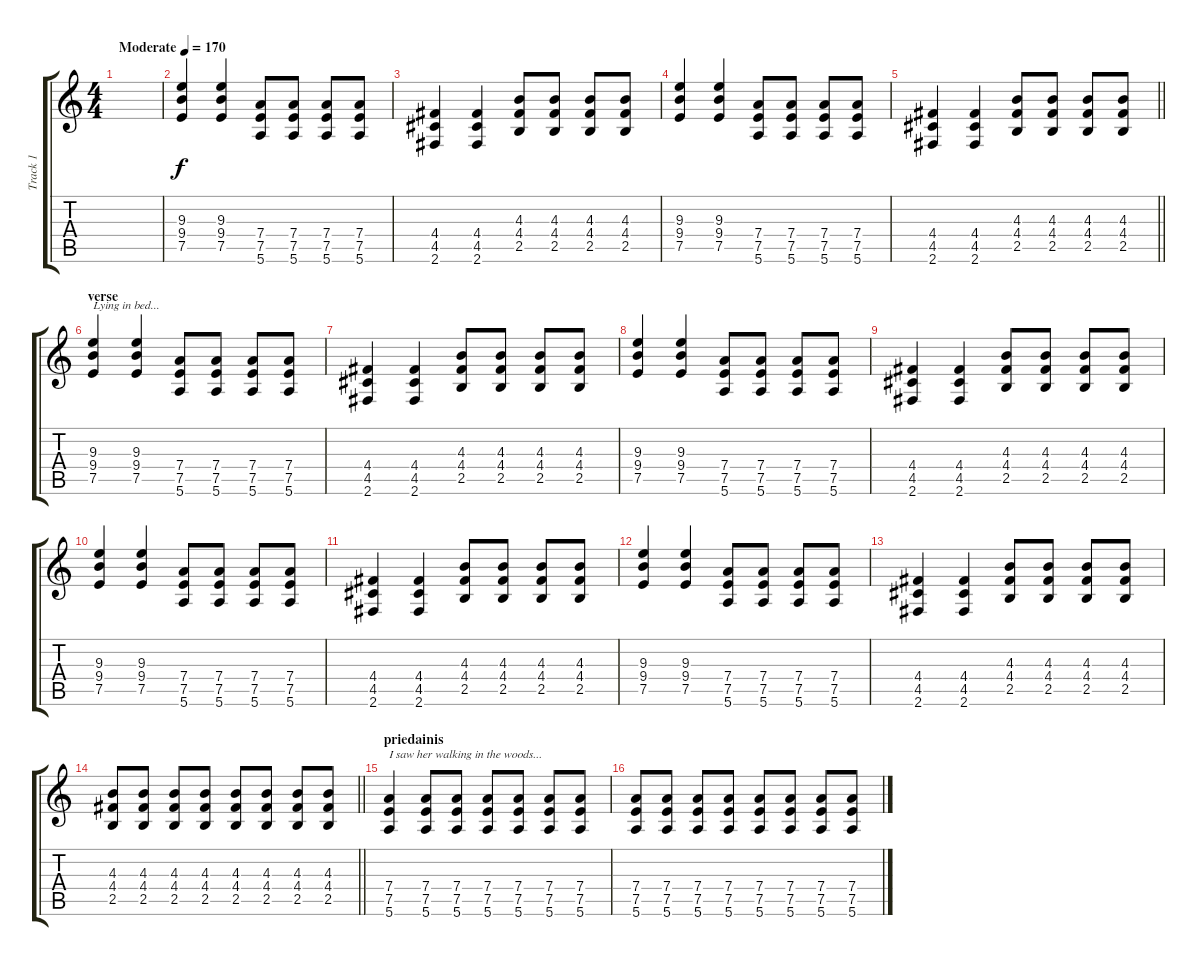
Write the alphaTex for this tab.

\track ("Track 1" "Track 1") {mute instrument acousticguitarsteel}
\staff {score tabs}
\tuning (E4 B3 G3 D3 A2 E2) {hide}
\ts (4 4)
\tempo (170 "Moderate")
\clef g2
\ks c
|
(9.3 9.4 7.5).4 (9.3 9.4 7.5).4 (7.4 7.5 5.6).8 (7.4 7.5 5.6).8 (7.4 7.5 5.6).8 (7.4 7.5 5.6).8 |
(4.4 4.5 2.6).4 (4.4 4.5 2.6).4 (4.3 4.4 2.5).8 (4.3 4.4 2.5).8 (4.3 4.4 2.5).8 (4.3 4.4 2.5).8 |
(9.3 9.4 7.5).4 (9.3 9.4 7.5).4 (7.4 7.5 5.6).8 (7.4 7.5 5.6).8 (7.4 7.5 5.6).8 (7.4 7.5 5.6).8 |
\barLineRight lightlight
(4.4 4.5 2.6).4 (4.4 4.5 2.6).4 (4.3 4.4 2.5).8 (4.3 4.4 2.5).8 (4.3 4.4 2.5).8 (4.3 4.4 2.5).8 |
\section ("" "verse")
(9.3 9.4 7.5).4{txt "Lying in bed..."} (9.3 9.4 7.5).4 (7.4 7.5 5.6).8 (7.4 7.5 5.6).8 (7.4 7.5 5.6).8 (7.4 7.5 5.6).8 |
(4.4 4.5 2.6).4 (4.4 4.5 2.6).4 (4.3 4.4 2.5).8 (4.3 4.4 2.5).8 (4.3 4.4 2.5).8 (4.3 4.4 2.5).8 |
(9.3 9.4 7.5).4 (9.3 9.4 7.5).4 (7.4 7.5 5.6).8 (7.4 7.5 5.6).8 (7.4 7.5 5.6).8 (7.4 7.5 5.6).8 |
(4.4 4.5 2.6).4 (4.4 4.5 2.6).4 (4.3 4.4 2.5).8 (4.3 4.4 2.5).8 (4.3 4.4 2.5).8 (4.3 4.4 2.5).8 |
(9.3 9.4 7.5).4 (9.3 9.4 7.5).4 (7.4 7.5 5.6).8 (7.4 7.5 5.6).8 (7.4 7.5 5.6).8 (7.4 7.5 5.6).8 |
(4.4 4.5 2.6).4 (4.4 4.5 2.6).4 (4.3 4.4 2.5).8 (4.3 4.4 2.5).8 (4.3 4.4 2.5).8 (4.3 4.4 2.5).8 |
(9.3 9.4 7.5).4 (9.3 9.4 7.5).4 (7.4 7.5 5.6).8 (7.4 7.5 5.6).8 (7.4 7.5 5.6).8 (7.4 7.5 5.6).8 |
(4.4 4.5 2.6).4 (4.4 4.5 2.6).4 (4.3 4.4 2.5).8 (4.3 4.4 2.5).8 (4.3 4.4 2.5).8 (4.3 4.4 2.5).8 |
\barLineRight lightlight
(4.3 4.4 2.5).8 (4.3 4.4 2.5).8 (4.3 4.4 2.5).8 (4.3 4.4 2.5).8 (4.3 4.4 2.5).8 (4.3 4.4 2.5).8 (4.3 4.4 2.5).8 (4.3 4.4 2.5).8 |
\section ("" "priedainis")
(7.4 7.5 5.6).4{txt "I saw her walking in the woods..."} (7.4 7.5 5.6).8 (7.4 7.5 5.6).8 (7.4 7.5 5.6).8 (7.4 7.5 5.6).8 (7.4 7.5 5.6).8 (7.4 7.5 5.6).8 |
(7.4 7.5 5.6).8 (7.4 7.5 5.6).8 (7.4 7.5 5.6).8 (7.4 7.5 5.6).8 (7.4 7.5 5.6).8 (7.4 7.5 5.6).8 (7.4 7.5 5.6).8 (7.4 7.5 5.6).8
